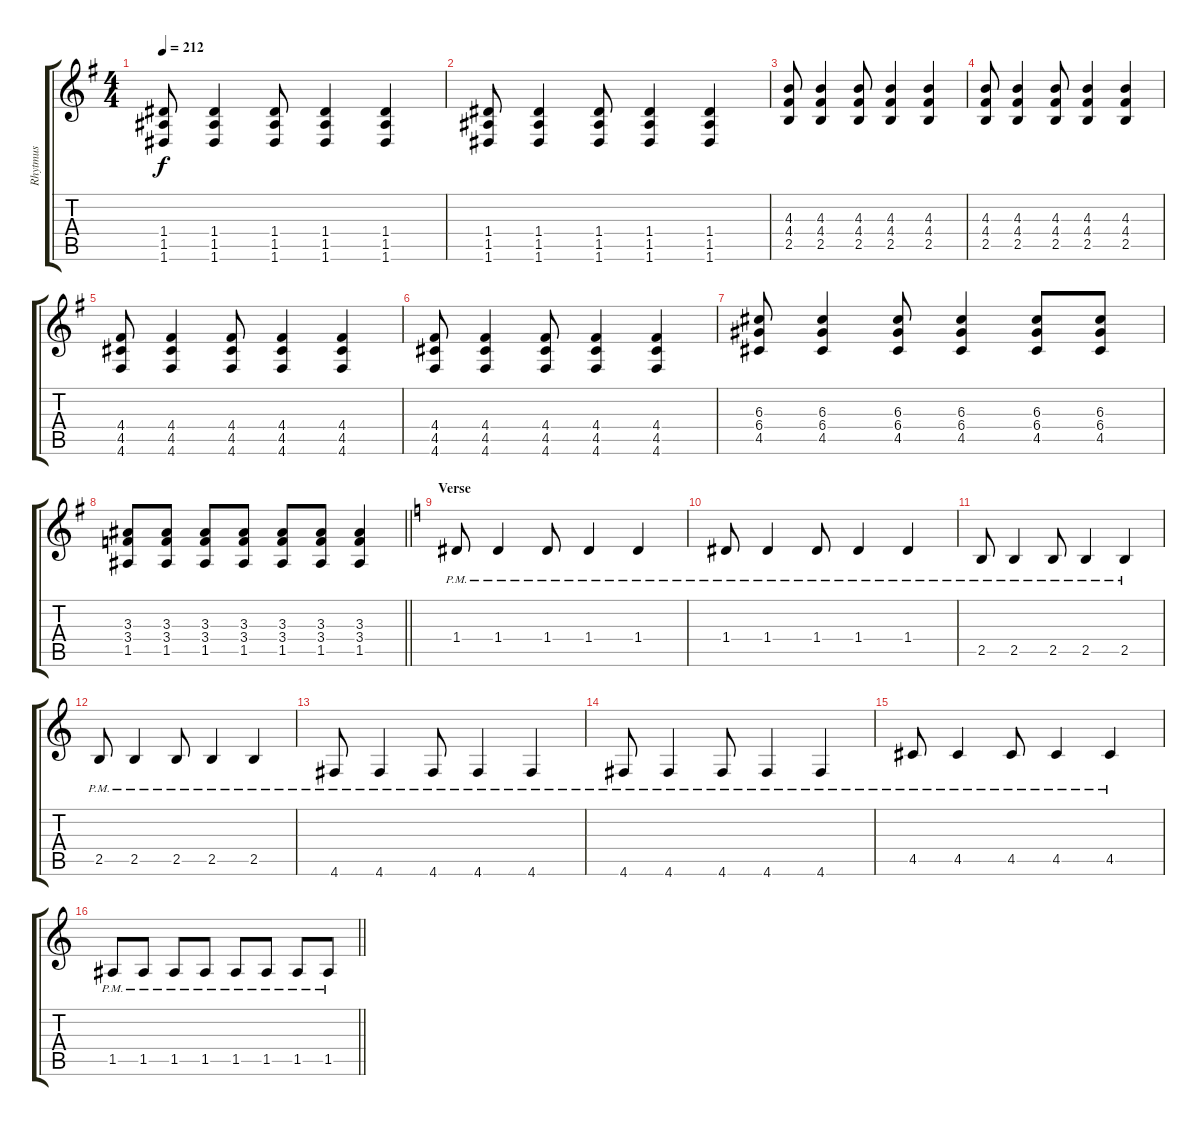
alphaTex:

\track ("Rhytmus" "Rhytmus") {instrument distortionguitar}
\staff {score tabs}
\tuning (E4 B3 G3 D3 A2 D2) {hide}
\ts (4 4)
\tempo 212
\clef g2
\ks eminor
(1.4 1.5 1.6).8{dy f} (1.4 1.5 1.6).4 (1.4 1.5 1.6).8 (1.4 1.5 1.6).4 (1.4 1.5 1.6).4 |
(1.4 1.5 1.6).8 (1.4 1.5 1.6).4 (1.4 1.5 1.6).8 (1.4 1.5 1.6).4 (1.4 1.5 1.6).4 |
(4.3 4.4 2.5).8 (4.3 4.4 2.5).4 (4.3 4.4 2.5).8 (4.3 4.4 2.5).4 (4.3 4.4 2.5).4 |
(4.3 4.4 2.5).8 (4.3 4.4 2.5).4 (4.3 4.4 2.5).8 (4.3 4.4 2.5).4 (4.3 4.4 2.5).4 |
(4.4 4.5 4.6).8 (4.4 4.5 4.6).4 (4.4 4.5 4.6).8 (4.4 4.5 4.6).4 (4.4 4.5 4.6).4 |
(4.4 4.5 4.6).8 (4.4 4.5 4.6).4 (4.4 4.5 4.6).8 (4.4 4.5 4.6).4 (4.4 4.5 4.6).4 |
(6.3 6.4 4.5).8 (6.3 6.4 4.5).4 (6.3 6.4 4.5).8 (6.3 6.4 4.5).4 (6.3 6.4 4.5).8 (6.3 6.4 4.5).8 |
\barLineRight lightlight
(3.3 3.4 1.5).8 (3.3 3.4 1.5).8 (3.3 3.4 1.5).8 (3.3 3.4 1.5).8 (3.3 3.4 1.5).8 (3.3 3.4 1.5).8 (3.3 3.4 1.5).4 |
\section ("" "Verse")
\ks c
1.4{pm}.8 1.4{pm}.4 1.4{pm}.8 1.4{pm}.4 1.4{pm}.4 |
1.4{pm}.8 1.4{pm}.4 1.4{pm}.8 1.4{pm}.4 1.4{pm}.4 |
2.5{pm}.8 2.5{pm}.4 2.5{pm}.8 2.5{pm}.4 2.5{pm}.4 |
2.5{pm}.8 2.5{pm}.4 2.5{pm}.8 2.5{pm}.4 2.5{pm}.4 |
4.6{pm}.8 4.6{pm}.4 4.6{pm}.8 4.6{pm}.4 4.6{pm}.4 |
4.6{pm}.8 4.6{pm}.4 4.6{pm}.8 4.6{pm}.4 4.6{pm}.4 |
4.5{pm}.8 4.5{pm}.4 4.5{pm}.8 4.5{pm}.4 4.5{pm}.4 |
\barLineRight lightlight
1.5{pm}.8 1.5{pm}.8 1.5{pm}.8 1.5{pm}.8 1.5{pm}.8 1.5{pm}.8 1.5{pm}.8 1.5{pm}.8
